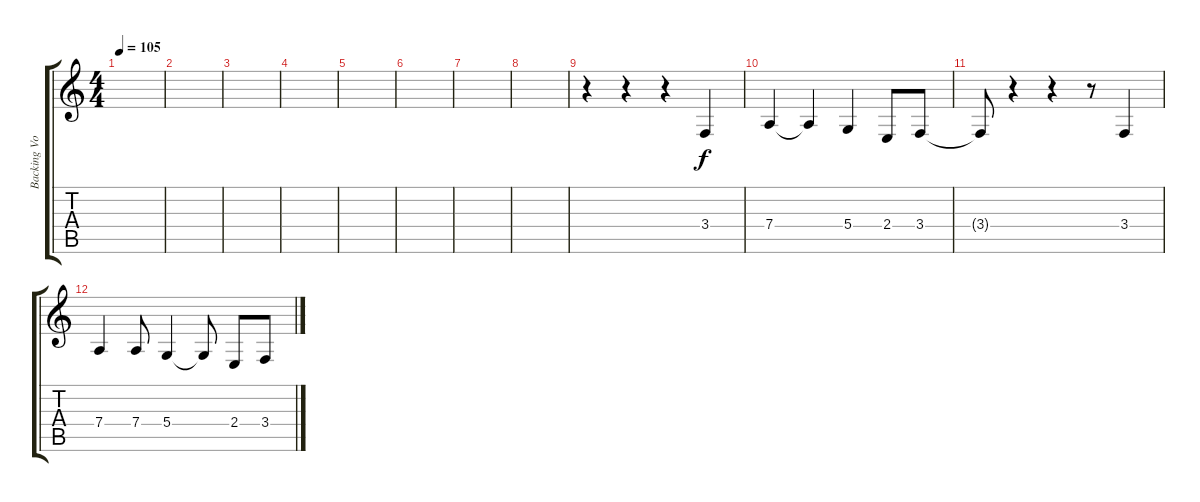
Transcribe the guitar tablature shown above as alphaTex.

\track ("Backing Vocals" "Backing Vo") {instrument tenorsax}
\staff {score tabs}
\tuning (E4 B3 G3 D3 A2 E2) {hide}
\ts (4 4)
\tempo 105
\clef g2
\ks c
|
|
|
|
|
|
|
|
r.4 r.4 r.4 3.4.4 |
7.4.4 7.4{t}.4 5.4.4 2.4.8 3.4.8 |
3.4{t}.8 r.4 r.4 r.8 3.4.4 |
7.4.4 7.4.8 5.4.4 5.4{t}.8 2.4.8 3.4.8
